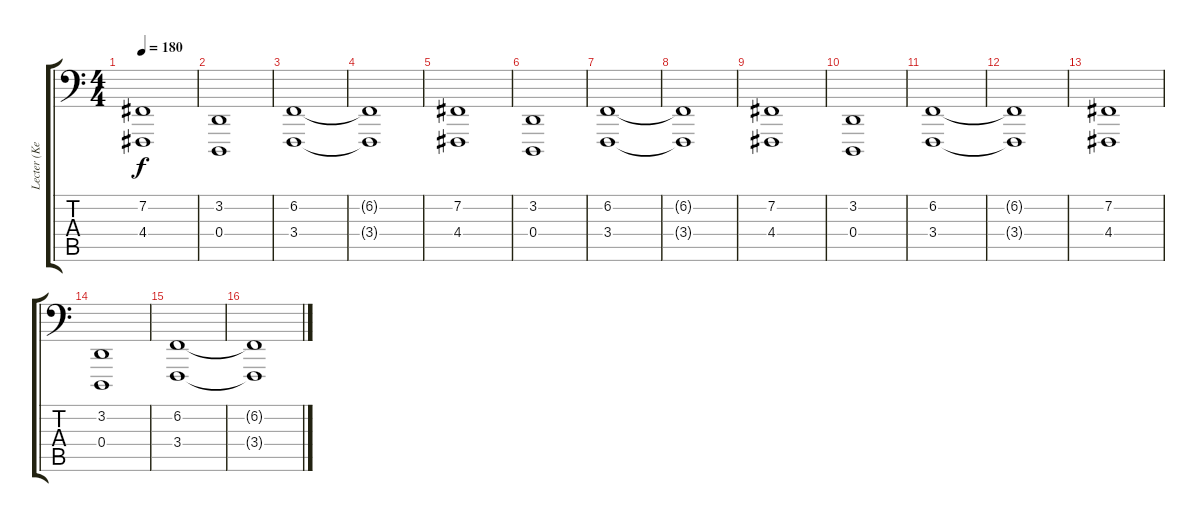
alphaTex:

\track ("Lecter (KeybLeft)" "Lecter (Ke") {instrument stringensemble1}
\staff {score tabs}
\tuning (E2 B1 G1 D1 A0 D0) {hide}
\ts (4 4)
\tempo 180
\clef f4
\ks c
(7.2 4.4).1{dy f} |
(3.2 0.4).1 |
(6.2 3.4).1 |
(6.2{t} 3.4{t}).1 |
(7.2 4.4).1 |
(3.2 0.4).1 |
(6.2 3.4).1 |
(6.2{t} 3.4{t}).1 |
(7.2 4.4).1 |
(3.2 0.4).1 |
(6.2 3.4).1 |
(6.2{t} 3.4{t}).1 |
(7.2 4.4).1 |
(3.2 0.4).1 |
(6.2 3.4).1 |
(6.2{t} 3.4{t}).1
